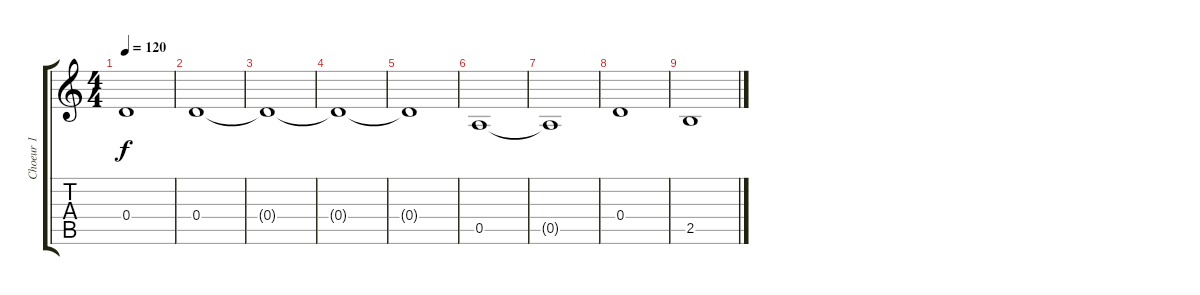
\track ("Choeur 1" "Choeur 1") {instrument accordion}
\staff {score tabs}
\tuning (E5 B4 G4 D4 A3 E3) {hide}
\ts (4 4)
\tempo 120
\clef g2
\ks c
0.4{t}.1{dy f} |
0.4.1 |
0.4{t}.1 |
0.4{t}.1 |
0.4{t}.1 |
0.5.1 |
0.5{t}.1 |
0.4.1 |
2.5.1
